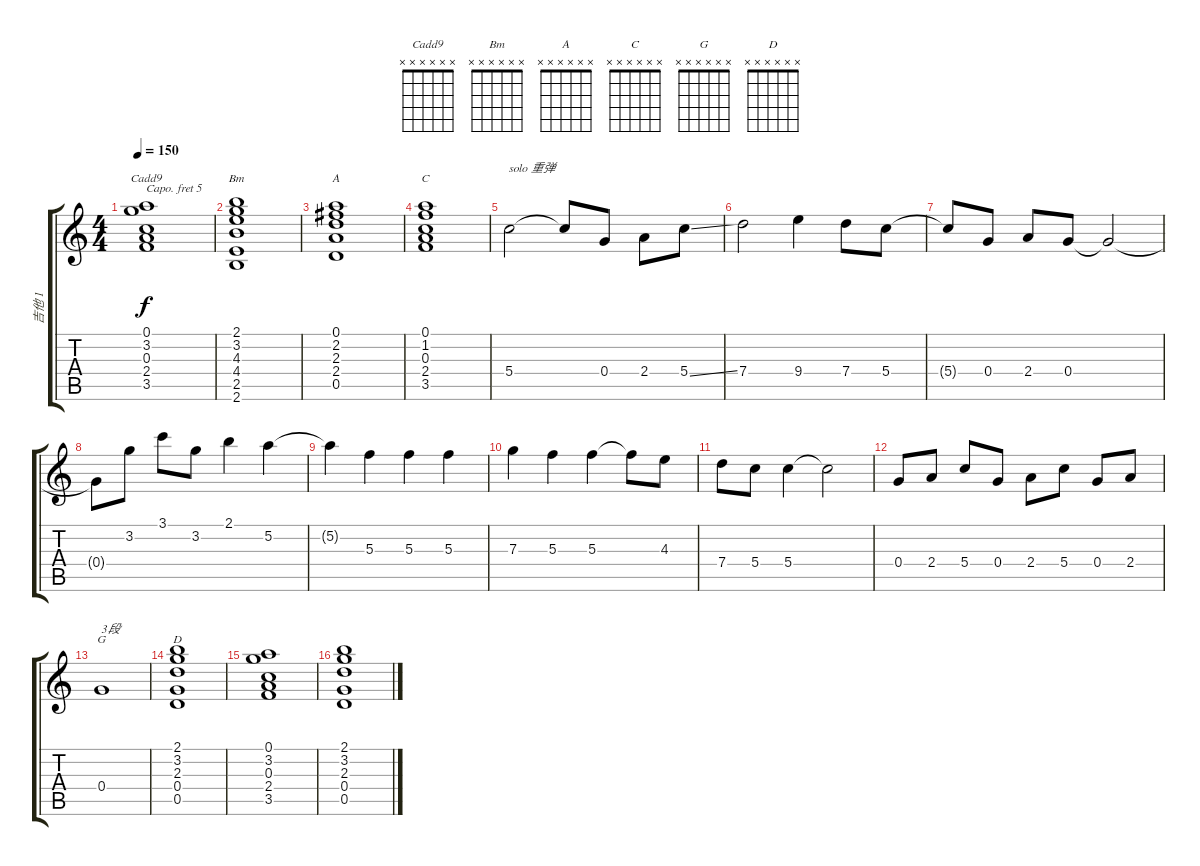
\track ("吉他 1" "吉他 1") {instrument acousticguitarnylon}
\staff {score tabs}
\capo 5
\tuning (E4 B3 G3 D3 A2 E2) {hide}
\chord ("Cadd9" x x x x x x)
\chord ("Bm" x x x x x x)
\chord ("A" x x x x x x)
\chord ("C" x x x x x x)
\chord ("G" x x x x x x)
\chord ("D" x x x x x x)
\ts (4 4)
\tempo 150
\clef g2
\ks c
(0.1 3.2 0.3 2.4 3.5).1{ch "Cadd9" dy f} |
(2.1 3.2 4.3 4.4 2.5 2.6).1{ch "Bm"} |
(0.1 2.2 2.3 2.4 0.5).1{ch "A"} |
(0.1 1.2 0.3 2.4 3.5).1{ch "C"} |
5.4.2{txt "solo 重弹"} 5.4{t}.8 0.4.8 2.4.8 5.4{ss}.8 |
7.4.2 9.4.4 7.4.8 5.4.8 |
5.4{t}.8 0.4.8 2.4.8 0.4.8 0.4{t}.2 |
0.4{t}.8 3.2.8 3.1.8 3.2.8 2.1.4 5.2.4 |
5.2{t}.4 5.3.4 5.3.4 5.3.4 |
7.3.4 5.3.4 5.3.4 5.3{t}.8 4.3.8 |
7.4.8 5.4.8 5.4.4 5.4{t}.2 |
0.4.8 2.4.8 5.4.8 0.4.8 2.4.8 5.4.8 0.4.8 2.4.8 |
0.4.1{ch "G" txt "3段"} |
(2.1 3.2 2.3 0.4 0.5).1{ch "D"} |
(0.1 3.2 0.3 2.4 3.5).1 |
(2.1 3.2 2.3 0.4 0.5).1
